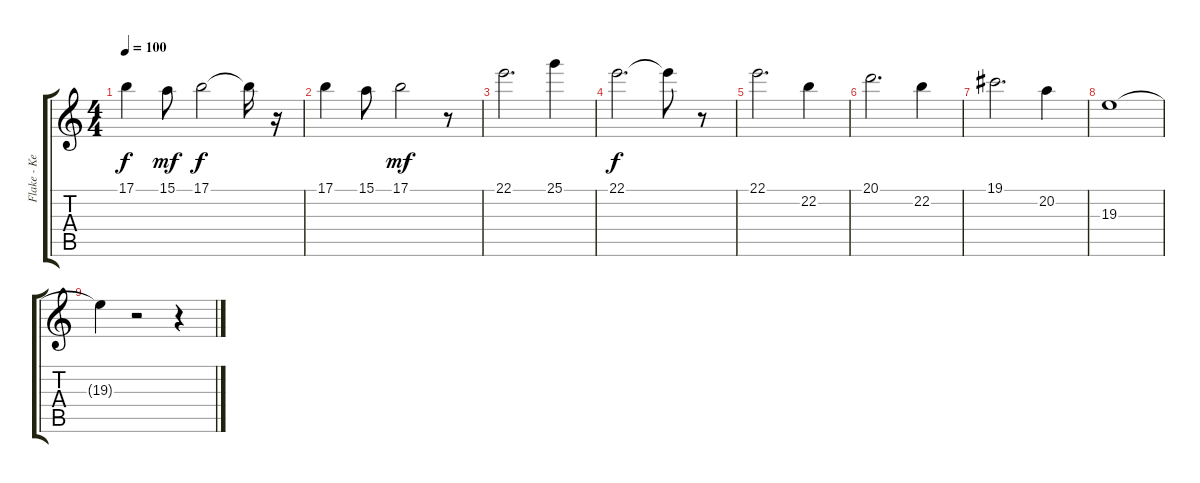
\track ("Flake - Keys" "Flake - Ke") {instrument whistle}
\staff {score tabs}
\tuning (Gb4 Db4 A3 E3 B2 Gb2) {hide}
\ts (4 4)
\tempo 100
\clef g2
\ks c
17.1.4{dy f} 15.1.8{dy mf} 17.1.2{dy f} 17.1{t}.16 r.16 |
17.1.4 15.1.8 17.1.2{dy mf} r.8 |
22.1.2{d} 25.1.4 |
22.1.2{d dy f} 22.1{t}.8 r.8 |
22.1.2{d} 22.2.4 |
20.1.2{d} 22.2.4 |
19.1.2{d} 20.2.4 |
19.3.1 |
19.3{t}.4 r.2 r.4
